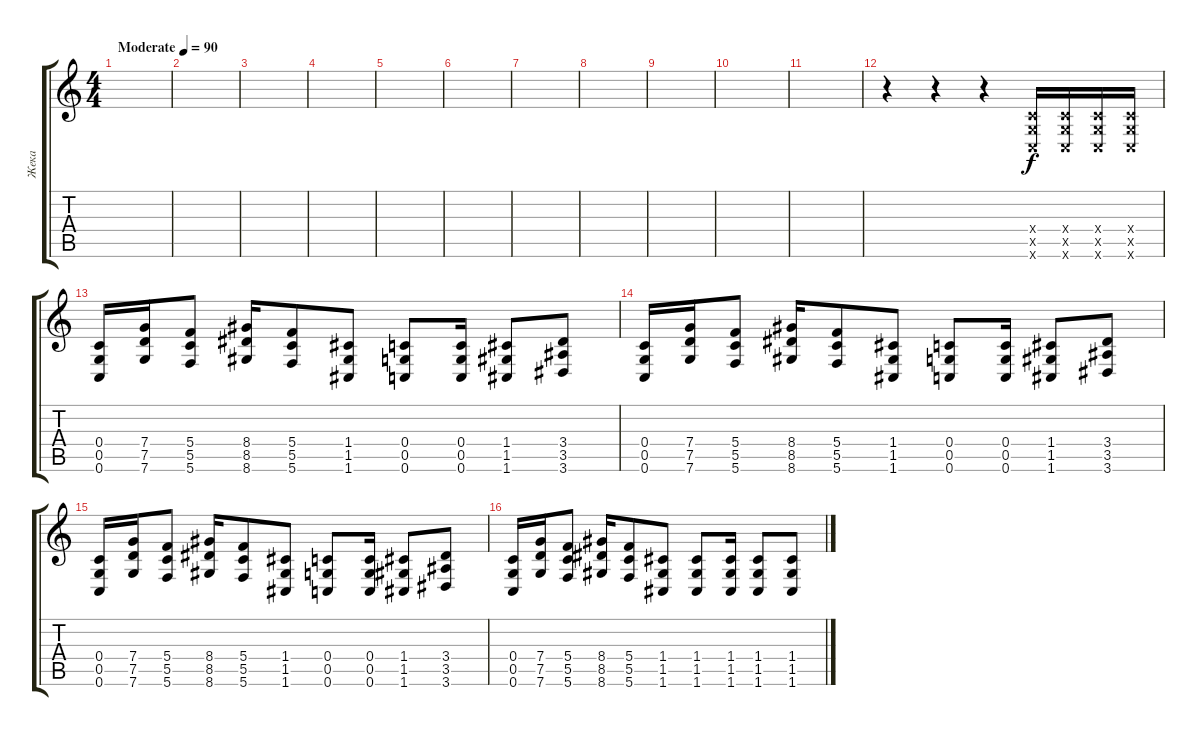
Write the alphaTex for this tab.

\track ("Жека" "Жека") {instrument overdrivenguitar}
\staff {score tabs}
\tuning (D4 A3 F3 C3 G2 C2) {hide}
\ts (4 4)
\tempo (90 "Moderate")
\clef g2
\ks c
|
|
|
|
|
|
|
|
|
|
|
r.4 r.4 r.4 (0.4{x} 0.5{x} 0.6{x}).16 (0.4{x} 0.5{x} 0.6{x}).16 (0.4{x} 0.5{x} 0.6{x}).16 (0.4{x} 0.5{x} 0.6{x}).16 |
(0.4 0.5 0.6).16 (7.4 7.5 7.6).16 (5.4 5.5 5.6).8 (8.4 8.5 8.6).16 (5.4 5.5 5.6).8 (1.4 1.5 1.6).8 (0.4 0.5 0.6).8 (0.4 0.5 0.6).16 (1.4 1.5 1.6).8 (3.4 3.5 3.6).8 |
(0.4 0.5 0.6).16 (7.4 7.5 7.6).16 (5.4 5.5 5.6).8 (8.4 8.5 8.6).16 (5.4 5.5 5.6).8 (1.4 1.5 1.6).8 (0.4 0.5 0.6).8 (0.4 0.5 0.6).16 (1.4 1.5 1.6).8 (3.4 3.5 3.6).8 |
(0.4 0.5 0.6).16 (7.4 7.5 7.6).16 (5.4 5.5 5.6).8 (8.4 8.5 8.6).16 (5.4 5.5 5.6).8 (1.4 1.5 1.6).8 (0.4 0.5 0.6).8 (0.4 0.5 0.6).16 (1.4 1.5 1.6).8 (3.4 3.5 3.6).8 |
(0.4 0.5 0.6).16 (7.4 7.5 7.6).16 (5.4 5.5 5.6).8 (8.4 8.5 8.6).16 (5.4 5.5 5.6).8 (1.4 1.5 1.6).8 (1.4 1.5 1.6).8 (1.4 1.5 1.6).16 (1.4 1.5 1.6).8 (1.4 1.5 1.6).8
